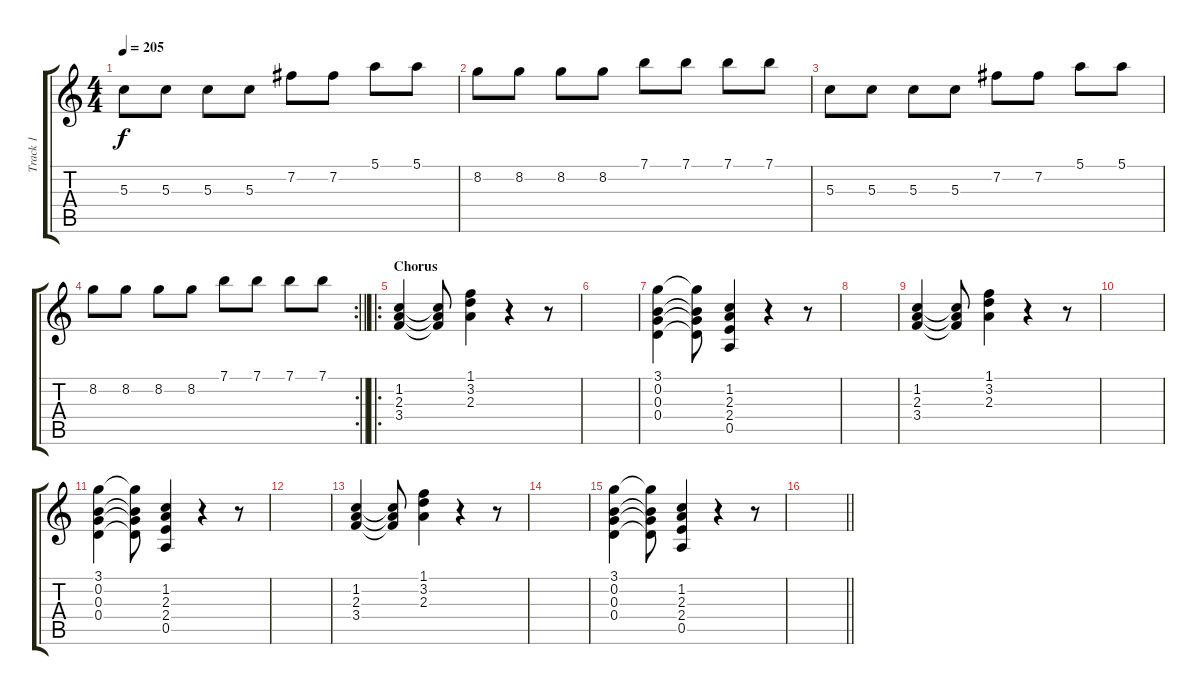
\track ("Track 1" "Track 1") {instrument overdrivenguitar}
\staff {score tabs}
\tuning (E4 B3 G3 D3 A2 E2) {hide}
\ts (4 4)
\tempo 205
\clef g2
\ks c
5.3.8{dy f} 5.3.8 5.3.8 5.3.8 7.2.8 7.2.8 5.1.8 5.1.8 |
8.2.8 8.2.8 8.2.8 8.2.8 7.1.8 7.1.8 7.1.8 7.1.8 |
5.3.8 5.3.8 5.3.8 5.3.8 7.2.8 7.2.8 5.1.8 5.1.8 |
\rc 2
\barLineRight lightlight
8.2.8 8.2.8 8.2.8 8.2.8 7.1.8 7.1.8 7.1.8 7.1.8 |
\ro
\section ("" "Chorus")
(1.2 2.3 3.4).4 (1.2{t} 2.3{t} 3.4{t}).8 (1.1 3.2 2.3).4 r.4 r.8 |
|
(3.1 0.2 0.3 0.4).4 (3.1{t} 0.2{t} 0.3{t} 0.4{t}).8 (1.2 2.3 2.4 0.5).4 r.4 r.8 |
|
(1.2 2.3 3.4).4 (1.2{t} 2.3{t} 3.4{t}).8 (1.1 3.2 2.3).4 r.4 r.8 |
|
(3.1 0.2 0.3 0.4).4 (3.1{t} 0.2{t} 0.3{t} 0.4{t}).8 (1.2 2.3 2.4 0.5).4 r.4 r.8 |
|
(1.2 2.3 3.4).4 (1.2{t} 2.3{t} 3.4{t}).8 (1.1 3.2 2.3).4 r.4 r.8 |
|
(3.1 0.2 0.3 0.4).4 (3.1{t} 0.2{t} 0.3{t} 0.4{t}).8 (1.2 2.3 2.4 0.5).4 r.4 r.8 |
\barLineRight lightlight
